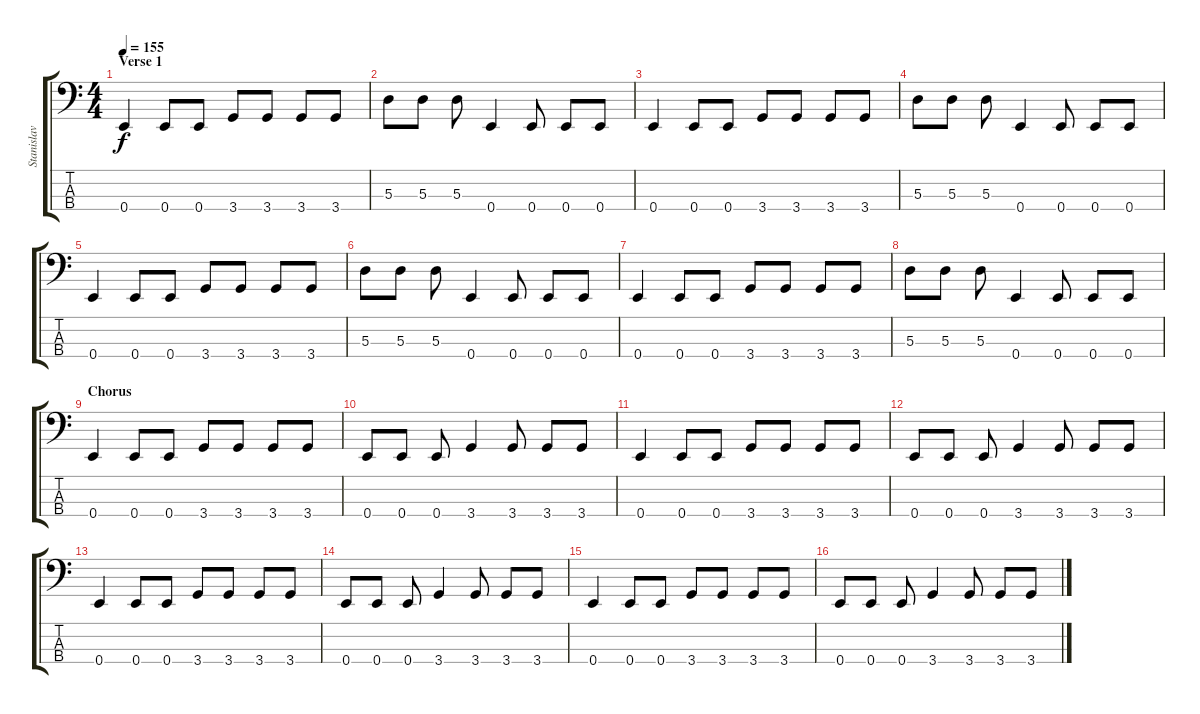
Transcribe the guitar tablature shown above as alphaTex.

\track ("Stanislav" "Stanislav") {instrument acousticguitarnylon}
\staff {score tabs}
\tuning (G2 D2 A1 E1) {hide}
\ts (4 4)
\section ("" "Verse 1")
\tempo 155
\clef f4
\ks c
0.4.4{dy f} 0.4.8 0.4.8 3.4.8 3.4.8 3.4.8 3.4.8 |
5.3.8 5.3.8 5.3.8 0.4.4 0.4.8 0.4.8 0.4.8 |
0.4.4 0.4.8 0.4.8 3.4.8 3.4.8 3.4.8 3.4.8 |
5.3.8 5.3.8 5.3.8 0.4.4 0.4.8 0.4.8 0.4.8 |
0.4.4 0.4.8 0.4.8 3.4.8 3.4.8 3.4.8 3.4.8 |
5.3.8 5.3.8 5.3.8 0.4.4 0.4.8 0.4.8 0.4.8 |
0.4.4 0.4.8 0.4.8 3.4.8 3.4.8 3.4.8 3.4.8 |
5.3.8 5.3.8 5.3.8 0.4.4 0.4.8 0.4.8 0.4.8 |
\section ("" "Chorus")
0.4.4 0.4.8 0.4.8 3.4.8 3.4.8 3.4.8 3.4.8 |
0.4.8 0.4.8 0.4.8 3.4.4 3.4.8 3.4.8 3.4.8 |
0.4.4 0.4.8 0.4.8 3.4.8 3.4.8 3.4.8 3.4.8 |
0.4.8 0.4.8 0.4.8 3.4.4 3.4.8 3.4.8 3.4.8 |
0.4.4 0.4.8 0.4.8 3.4.8 3.4.8 3.4.8 3.4.8 |
0.4.8 0.4.8 0.4.8 3.4.4 3.4.8 3.4.8 3.4.8 |
0.4.4 0.4.8 0.4.8 3.4.8 3.4.8 3.4.8 3.4.8 |
0.4.8 0.4.8 0.4.8 3.4.4 3.4.8 3.4.8 3.4.8
